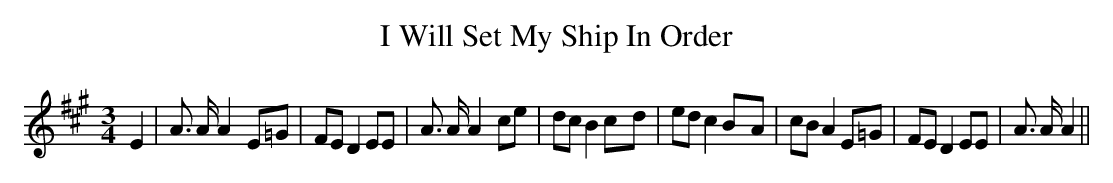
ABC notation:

X:1
T:I Will Set My Ship In Order
M:3/4
L:1/8
K:A
 E2| A3/2 A/2 A2- E=G| FE D2 EE| A3/2 A/2 A2- ce| dc B2c-d| ed c2B-A|\
 cB A2 E=G| FE D2 EE| A3/2 A/2 A2||
